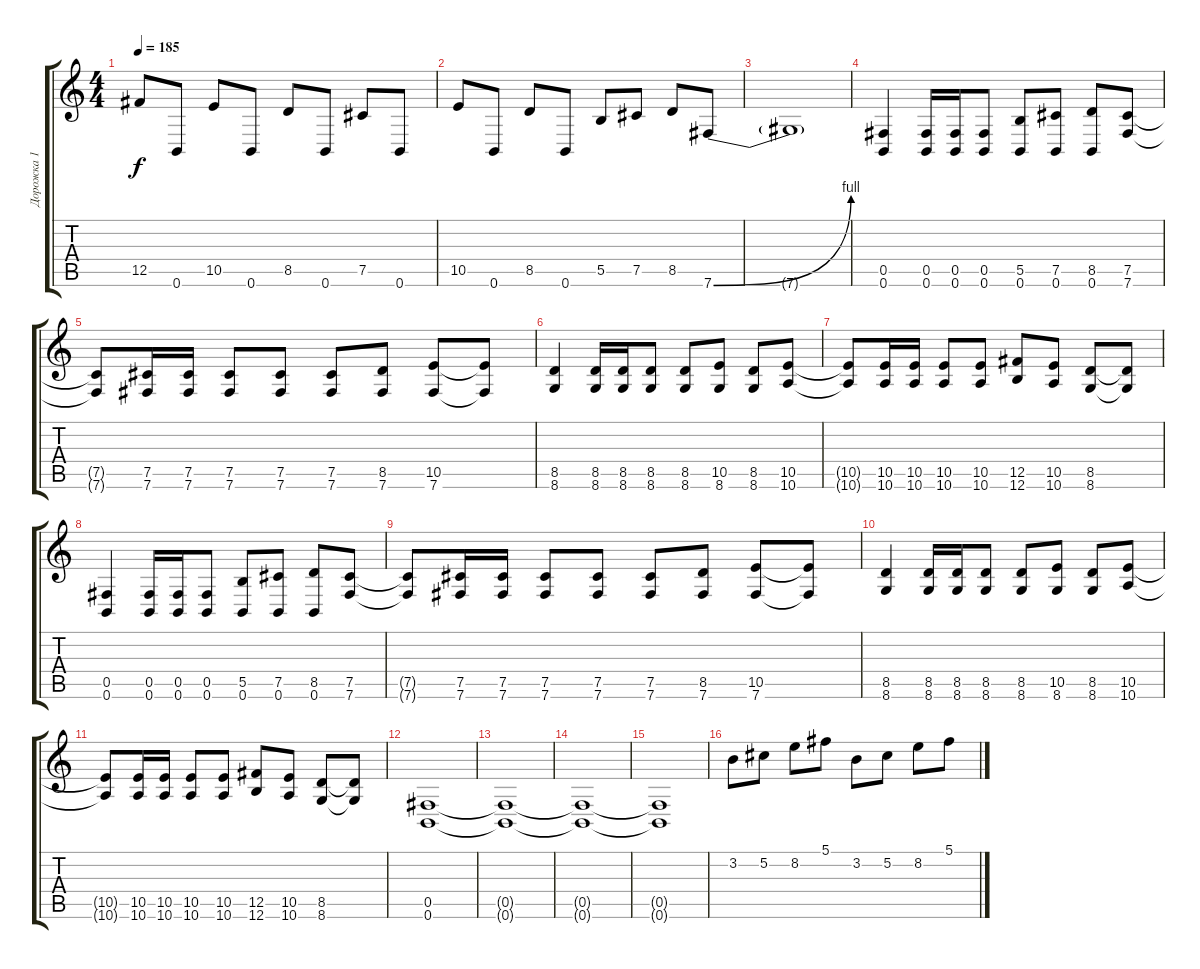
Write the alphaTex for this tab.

\track ("Дорожка 1" "Дорожка 1") {instrument distortionguitar}
\staff {score tabs}
\tuning (Db4 Ab3 E3 B2 Gb2 B1) {hide}
\ts (4 4)
\tempo 185
\clef g2
\ks c
12.5.8{dy f} 0.6.8 10.5.8 0.6.8 8.5.8 0.6.8 7.5.8 0.6.8 |
10.5.8 0.6.8 8.5.8 0.6.8 5.5.8 7.5.8 8.5.8 7.6{be (bend 0 0 60 4)}.8 |
7.6{t}.1 |
(0.5 0.6).4 (0.5 0.6).16 (0.5 0.6).16 (0.5 0.6).8 (5.5 0.6).8 (7.5 0.6).8 (8.5 0.6).8 (7.5 7.6).8 |
(7.5{t} 7.6{t}).8 (7.5 7.6).16 (7.5 7.6).16 (7.5 7.6).8 (7.5 7.6).8 (7.5 7.6).8 (8.5 7.6).8 (10.5 7.6).8 (10.5{t} 7.6{t}).8 |
(8.5 8.6).4 (8.5 8.6).16 (8.5 8.6).16 (8.5 8.6).8 (8.5 8.6).8 (10.5 8.6).8 (8.5 8.6).8 (10.5 10.6).8 |
(10.5{t} 10.6{t}).8 (10.5 10.6).16 (10.5 10.6).16 (10.5 10.6).8 (10.5 10.6).8 (12.5 12.6).8 (10.5 10.6).8 (8.5 8.6).8 (8.5{t} 8.6{t}).8 |
(0.5 0.6).4 (0.5 0.6).16 (0.5 0.6).16 (0.5 0.6).8 (5.5 0.6).8 (7.5 0.6).8 (8.5 0.6).8 (7.5 7.6).8 |
(7.5{t} 7.6{t}).8 (7.5 7.6).16 (7.5 7.6).16 (7.5 7.6).8 (7.5 7.6).8 (7.5 7.6).8 (8.5 7.6).8 (10.5 7.6).8 (10.5{t} 7.6{t}).8 |
(8.5 8.6).4 (8.5 8.6).16 (8.5 8.6).16 (8.5 8.6).8 (8.5 8.6).8 (10.5 8.6).8 (8.5 8.6).8 (10.5 10.6).8 |
(10.5{t} 10.6{t}).8 (10.5 10.6).16 (10.5 10.6).16 (10.5 10.6).8 (10.5 10.6).8 (12.5 12.6).8 (10.5 10.6).8 (8.5 8.6).8 (8.5{t} 8.6{t}).8 |
(0.5 0.6).1 |
(0.5{t} 0.6{t}).1 |
(0.5{t} 0.6{t}).1 |
(0.5{t} 0.6{t}).1 |
3.2.8{instrument overdrivenguitar} 5.2.8 8.2.8 5.1.8 3.2.8 5.2.8 8.2.8 5.1.8
